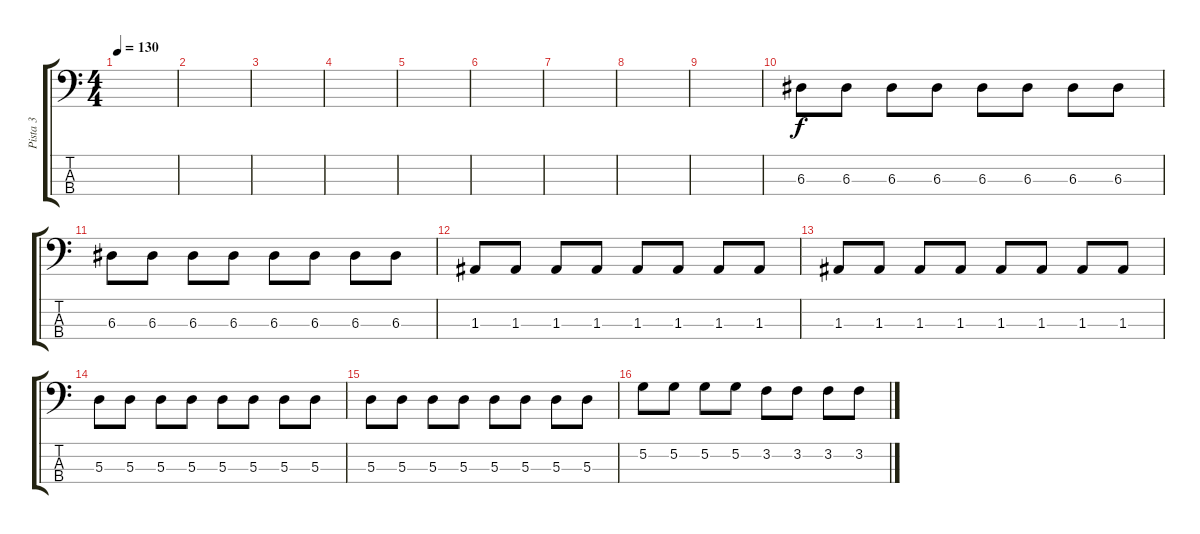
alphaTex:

\track ("Pista 3" "Pista 3") {instrument electricbassfinger}
\staff {score tabs}
\tuning (G2 D2 A1 E1) {hide}
\ts (4 4)
\tempo 130
\clef f4
\ks c
|
|
|
|
|
|
|
|
|
6.3.8 6.3.8 6.3.8 6.3.8 6.3.8 6.3.8 6.3.8 6.3.8 |
6.3.8 6.3.8 6.3.8 6.3.8 6.3.8 6.3.8 6.3.8 6.3.8 |
1.3.8 1.3.8 1.3.8 1.3.8 1.3.8 1.3.8 1.3.8 1.3.8 |
1.3.8 1.3.8 1.3.8 1.3.8 1.3.8 1.3.8 1.3.8 1.3.8 |
5.3.8 5.3.8 5.3.8 5.3.8 5.3.8 5.3.8 5.3.8 5.3.8 |
5.3.8 5.3.8 5.3.8 5.3.8 5.3.8 5.3.8 5.3.8 5.3.8 |
5.2.8 5.2.8 5.2.8 5.2.8 3.2.8 3.2.8 3.2.8 3.2.8
